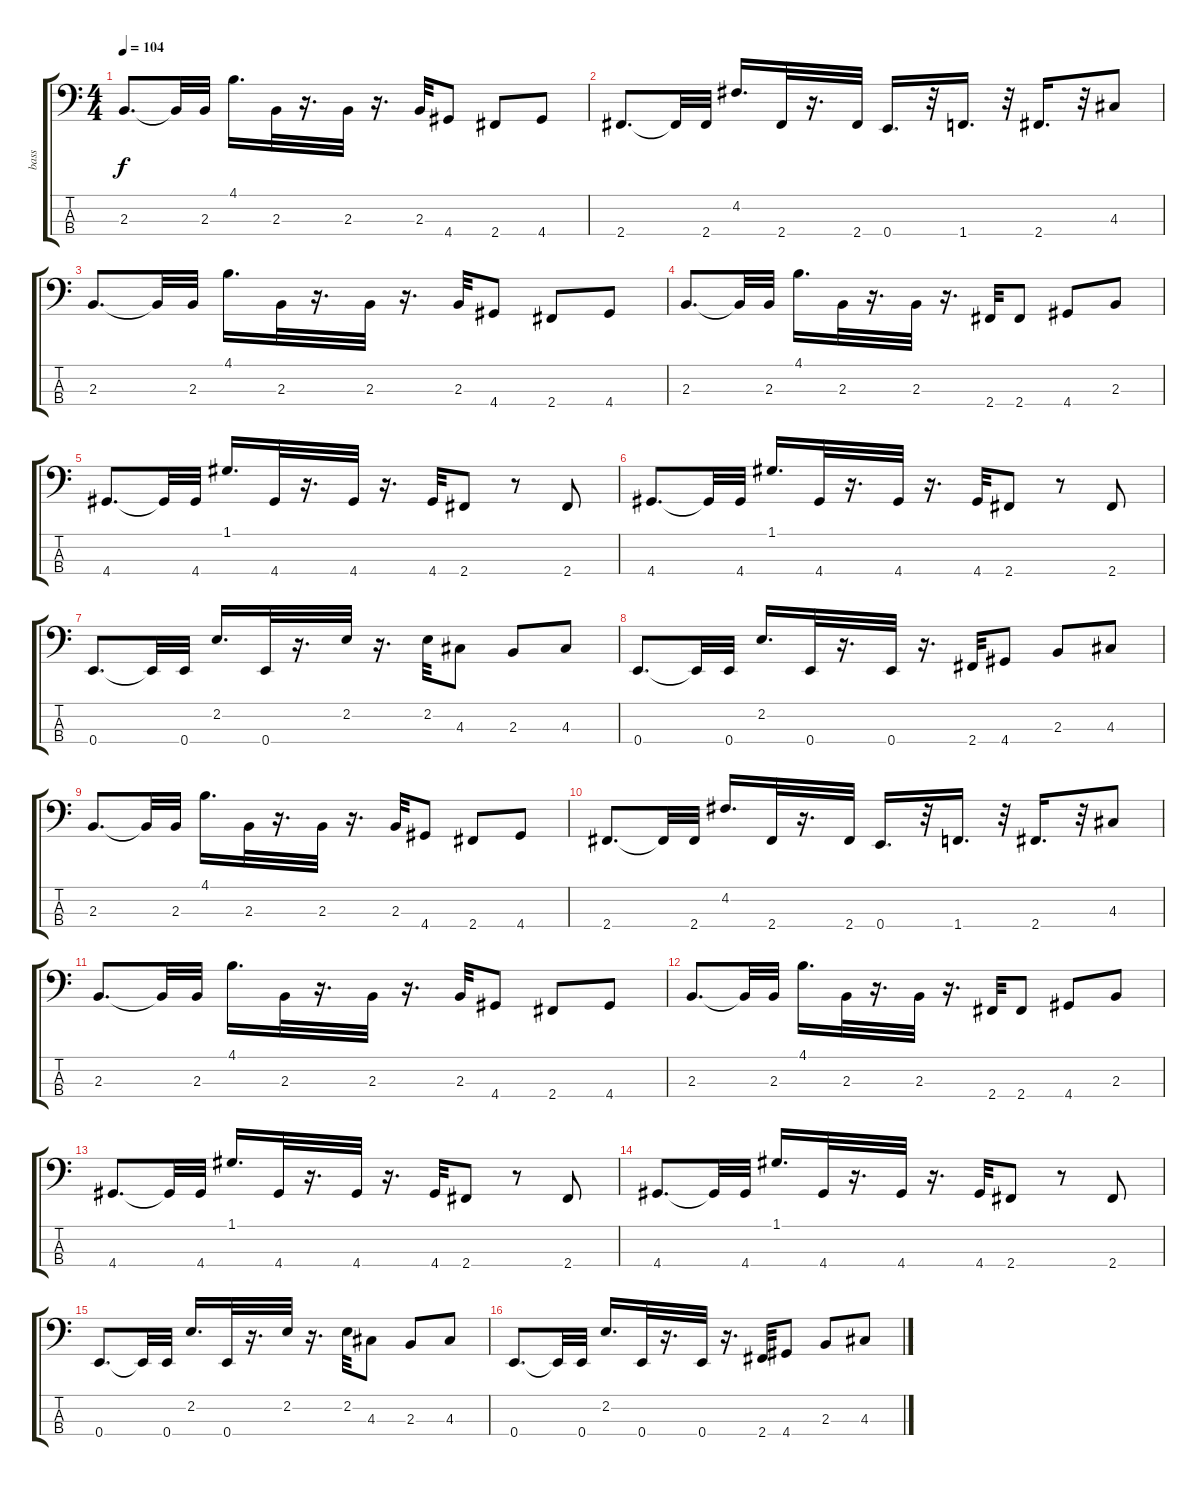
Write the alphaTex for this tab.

\track ("bass" "bass") {instrument electricbasspick}
\staff {score tabs}
\tuning (G2 D2 A1 E1) {hide}
\ts (4 4)
\tempo 104
\clef f4
\ks c
2.3.8{d dy f} 2.3{t}.32 2.3.32 4.1.16{d} 2.3.32 r.16{d} 2.3.32 r.16{d} 2.3.32 4.4.8 2.4.8 4.4.8 |
2.4.8{d} 2.4{t}.32 2.4.32 4.2.16{d} 2.4.32 r.16{d} 2.4.32 0.4.16{d} r.32 1.4.16{d} r.32 2.4.16{d} r.32 4.3.8 |
2.3.8{d} 2.3{t}.32 2.3.32 4.1.16{d} 2.3.32 r.16{d} 2.3.32 r.16{d} 2.3.32 4.4.8 2.4.8 4.4.8 |
2.3.8{d} 2.3{t}.32 2.3.32 4.1.16{d} 2.3.32 r.16{d} 2.3.32 r.16{d} 2.4.32 2.4.8 4.4.8 2.3.8 |
4.4.8{d} 4.4{t}.32 4.4.32 1.1.16{d} 4.4.32 r.16{d} 4.4.32 r.16{d} 4.4.32 2.4.8 r.8 2.4.8 |
4.4.8{d} 4.4{t}.32 4.4.32 1.1.16{d} 4.4.32 r.16{d} 4.4.32 r.16{d} 4.4.32 2.4.8 r.8 2.4.8 |
0.4.8{d} 0.4{t}.32 0.4.32 2.2.16{d} 0.4.32 r.16{d} 2.2.32 r.16{d} 2.2.32 4.3.8 2.3.8 4.3.8 |
0.4.8{d} 0.4{t}.32 0.4.32 2.2.16{d} 0.4.32 r.16{d} 0.4.32 r.16{d} 2.4.32 4.4.8 2.3.8 4.3.8 |
2.3.8{d} 2.3{t}.32 2.3.32 4.1.16{d} 2.3.32 r.16{d} 2.3.32 r.16{d} 2.3.32 4.4.8 2.4.8 4.4.8 |
2.4.8{d} 2.4{t}.32 2.4.32 4.2.16{d} 2.4.32 r.16{d} 2.4.32 0.4.16{d} r.32 1.4.16{d} r.32 2.4.16{d} r.32 4.3.8 |
2.3.8{d} 2.3{t}.32 2.3.32 4.1.16{d} 2.3.32 r.16{d} 2.3.32 r.16{d} 2.3.32 4.4.8 2.4.8 4.4.8 |
2.3.8{d} 2.3{t}.32 2.3.32 4.1.16{d} 2.3.32 r.16{d} 2.3.32 r.16{d} 2.4.32 2.4.8 4.4.8 2.3.8 |
4.4.8{d} 4.4{t}.32 4.4.32 1.1.16{d} 4.4.32 r.16{d} 4.4.32 r.16{d} 4.4.32 2.4.8 r.8 2.4.8 |
4.4.8{d} 4.4{t}.32 4.4.32 1.1.16{d} 4.4.32 r.16{d} 4.4.32 r.16{d} 4.4.32 2.4.8 r.8 2.4.8 |
0.4.8{d} 0.4{t}.32 0.4.32 2.2.16{d} 0.4.32 r.16{d} 2.2.32 r.16{d} 2.2.32 4.3.8 2.3.8 4.3.8 |
0.4.8{d} 0.4{t}.32 0.4.32 2.2.16{d} 0.4.32 r.16{d} 0.4.32 r.16{d} 2.4.32 4.4.8 2.3.8 4.3.8
